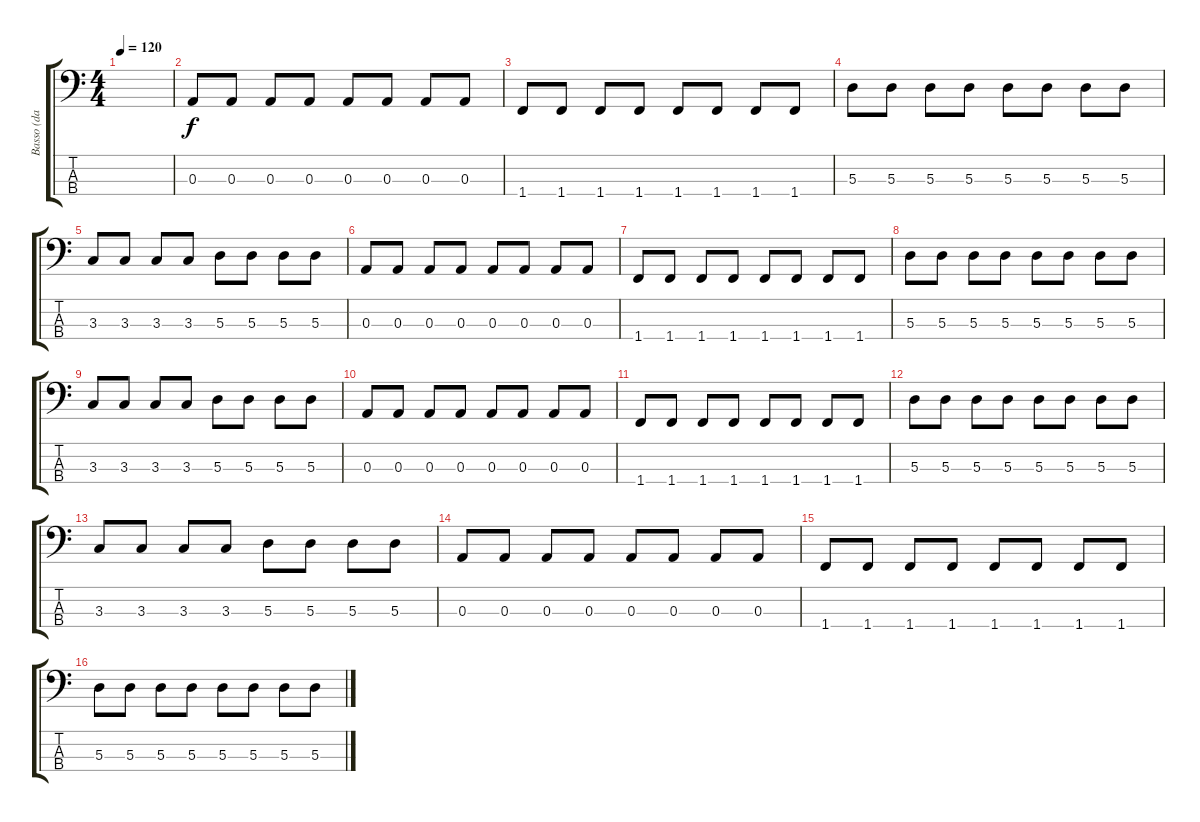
\track ("Basso (da rivedere nel chorus)" "Basso (da ") {instrument electricbassfinger}
\staff {score tabs}
\tuning (G2 D2 A1 E1) {hide}
\ts (4 4)
\tempo 120
\clef f4
\ks c
|
0.3.8 0.3.8 0.3.8 0.3.8 0.3.8 0.3.8 0.3.8 0.3.8 |
1.4.8 1.4.8 1.4.8 1.4.8 1.4.8 1.4.8 1.4.8 1.4.8 |
5.3.8 5.3.8 5.3.8 5.3.8 5.3.8 5.3.8 5.3.8 5.3.8 |
3.3.8 3.3.8 3.3.8 3.3.8 5.3.8 5.3.8 5.3.8 5.3.8 |
0.3.8 0.3.8 0.3.8 0.3.8 0.3.8 0.3.8 0.3.8 0.3.8 |
1.4.8 1.4.8 1.4.8 1.4.8 1.4.8 1.4.8 1.4.8 1.4.8 |
5.3.8 5.3.8 5.3.8 5.3.8 5.3.8 5.3.8 5.3.8 5.3.8 |
3.3.8 3.3.8 3.3.8 3.3.8 5.3.8 5.3.8 5.3.8 5.3.8 |
0.3.8 0.3.8 0.3.8 0.3.8 0.3.8 0.3.8 0.3.8 0.3.8 |
1.4.8 1.4.8 1.4.8 1.4.8 1.4.8 1.4.8 1.4.8 1.4.8 |
5.3.8 5.3.8 5.3.8 5.3.8 5.3.8 5.3.8 5.3.8 5.3.8 |
3.3.8 3.3.8 3.3.8 3.3.8 5.3.8 5.3.8 5.3.8 5.3.8 |
0.3.8 0.3.8 0.3.8 0.3.8 0.3.8 0.3.8 0.3.8 0.3.8 |
1.4.8 1.4.8 1.4.8 1.4.8 1.4.8 1.4.8 1.4.8 1.4.8 |
5.3.8 5.3.8 5.3.8 5.3.8 5.3.8 5.3.8 5.3.8 5.3.8
